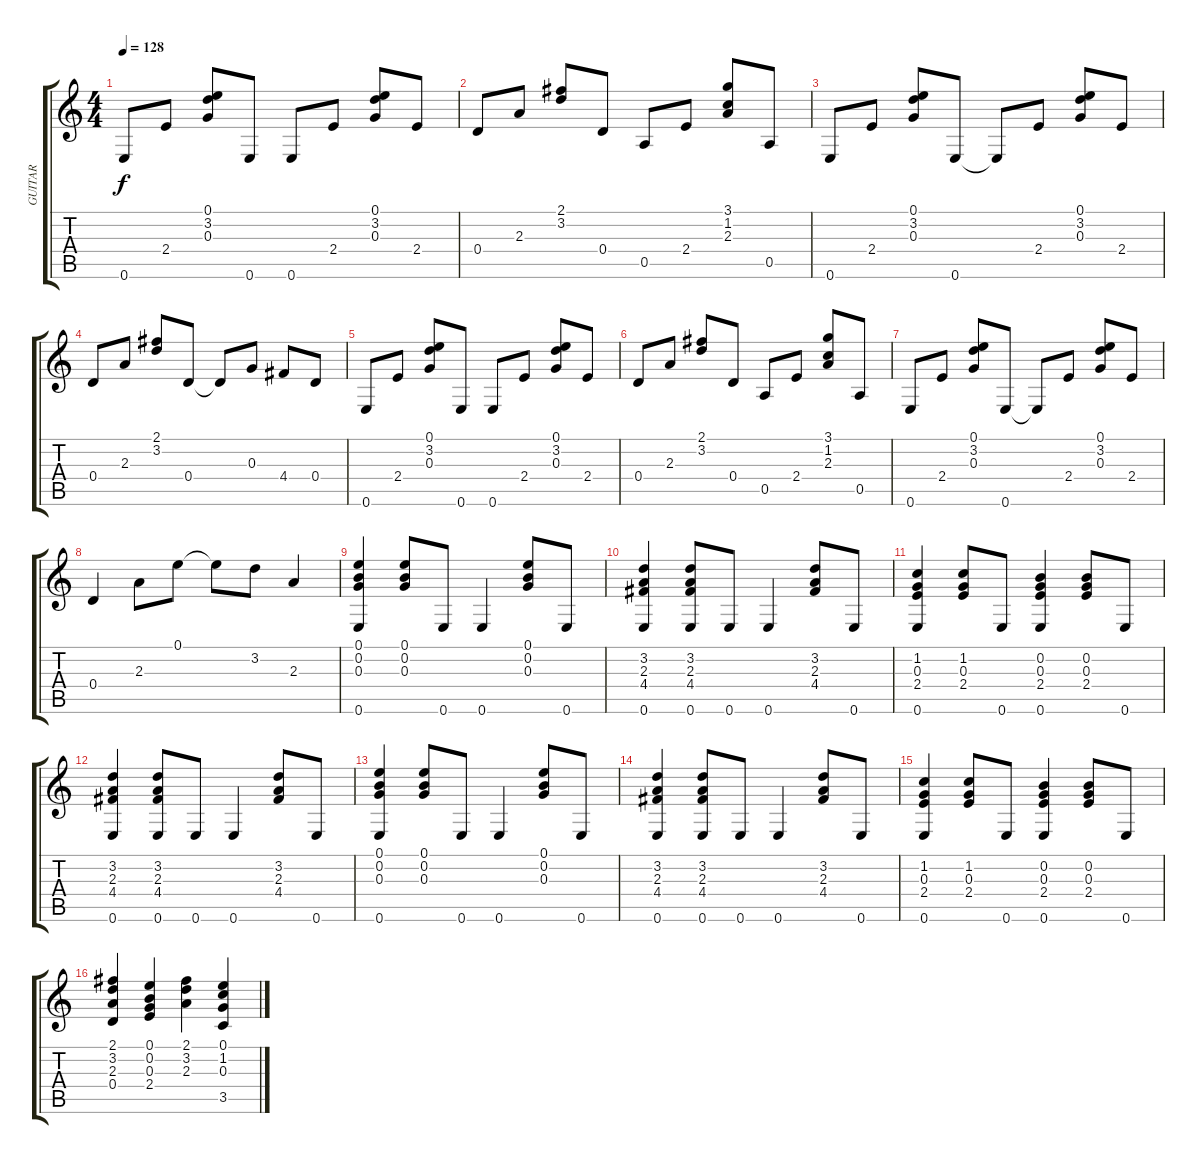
\track ("GUITAR" "GUITAR") {instrument acousticguitarsteel}
\staff {score tabs}
\tuning (E4 B3 G3 D3 A2 E2) {hide}
\ts (4 4)
\tempo 128
\clef g2
\ks c
0.6.8{dy f} 2.4.8 (0.1 3.2 0.3).8 0.6.8 0.6.8 2.4.8 (0.1 3.2 0.3).8 2.4.8 |
0.4.8 2.3.8 (2.1 3.2).8 0.4.8 0.5.8 2.4.8 (3.1 1.2 2.3).8 0.5.8 |
0.6.8 2.4.8 (0.1 3.2 0.3).8 0.6.8 0.6{t}.8 2.4.8 (0.1 3.2 0.3).8 2.4.8 |
0.4.8 2.3.8 (2.1 3.2).8 0.4.8 0.4{t}.8 0.3.8 4.4.8 0.4.8 |
0.6.8 2.4.8 (0.1 3.2 0.3).8 0.6.8 0.6.8 2.4.8 (0.1 3.2 0.3).8 2.4.8 |
0.4.8 2.3.8 (2.1 3.2).8 0.4.8 0.5.8 2.4.8 (3.1 1.2 2.3).8 0.5.8 |
0.6.8 2.4.8 (0.1 3.2 0.3).8 0.6.8 0.6{t}.8 2.4.8 (0.1 3.2 0.3).8 2.4.8 |
0.4.4 2.3.8 0.1.8 0.1{t}.8 3.2.8 2.3.4 |
(0.1 0.2 0.3 0.6).4 (0.1 0.2 0.3).8 0.6.8 0.6.4 (0.1 0.2 0.3).8 0.6.8 |
(3.2 2.3 4.4 0.6).4 (3.2 2.3 4.4 0.6).8 0.6.8 0.6.4 (3.2 2.3 4.4).8 0.6.8 |
(1.2 0.3 2.4 0.6).4 (1.2 0.3 2.4).8 0.6.8 (0.2 0.3 2.4 0.6).4 (0.2 0.3 2.4).8 0.6.8 |
(3.2 2.3 4.4 0.6).4 (3.2 2.3 4.4 0.6).8 0.6.8 0.6.4 (3.2 2.3 4.4).8 0.6.8 |
(0.1 0.2 0.3 0.6).4 (0.1 0.2 0.3).8 0.6.8 0.6.4 (0.1 0.2 0.3).8 0.6.8 |
(3.2 2.3 4.4 0.6).4 (3.2 2.3 4.4 0.6).8 0.6.8 0.6.4 (3.2 2.3 4.4).8 0.6.8 |
(1.2 0.3 2.4 0.6).4 (1.2 0.3 2.4).8 0.6.8 (0.2 0.3 2.4 0.6).4 (0.2 0.3 2.4).8 0.6.8 |
(2.1 3.2 2.3 0.4).4 (0.1 0.2 0.3 2.4).4 (2.1 3.2 2.3).4 (0.1 1.2 0.3 3.5).4
